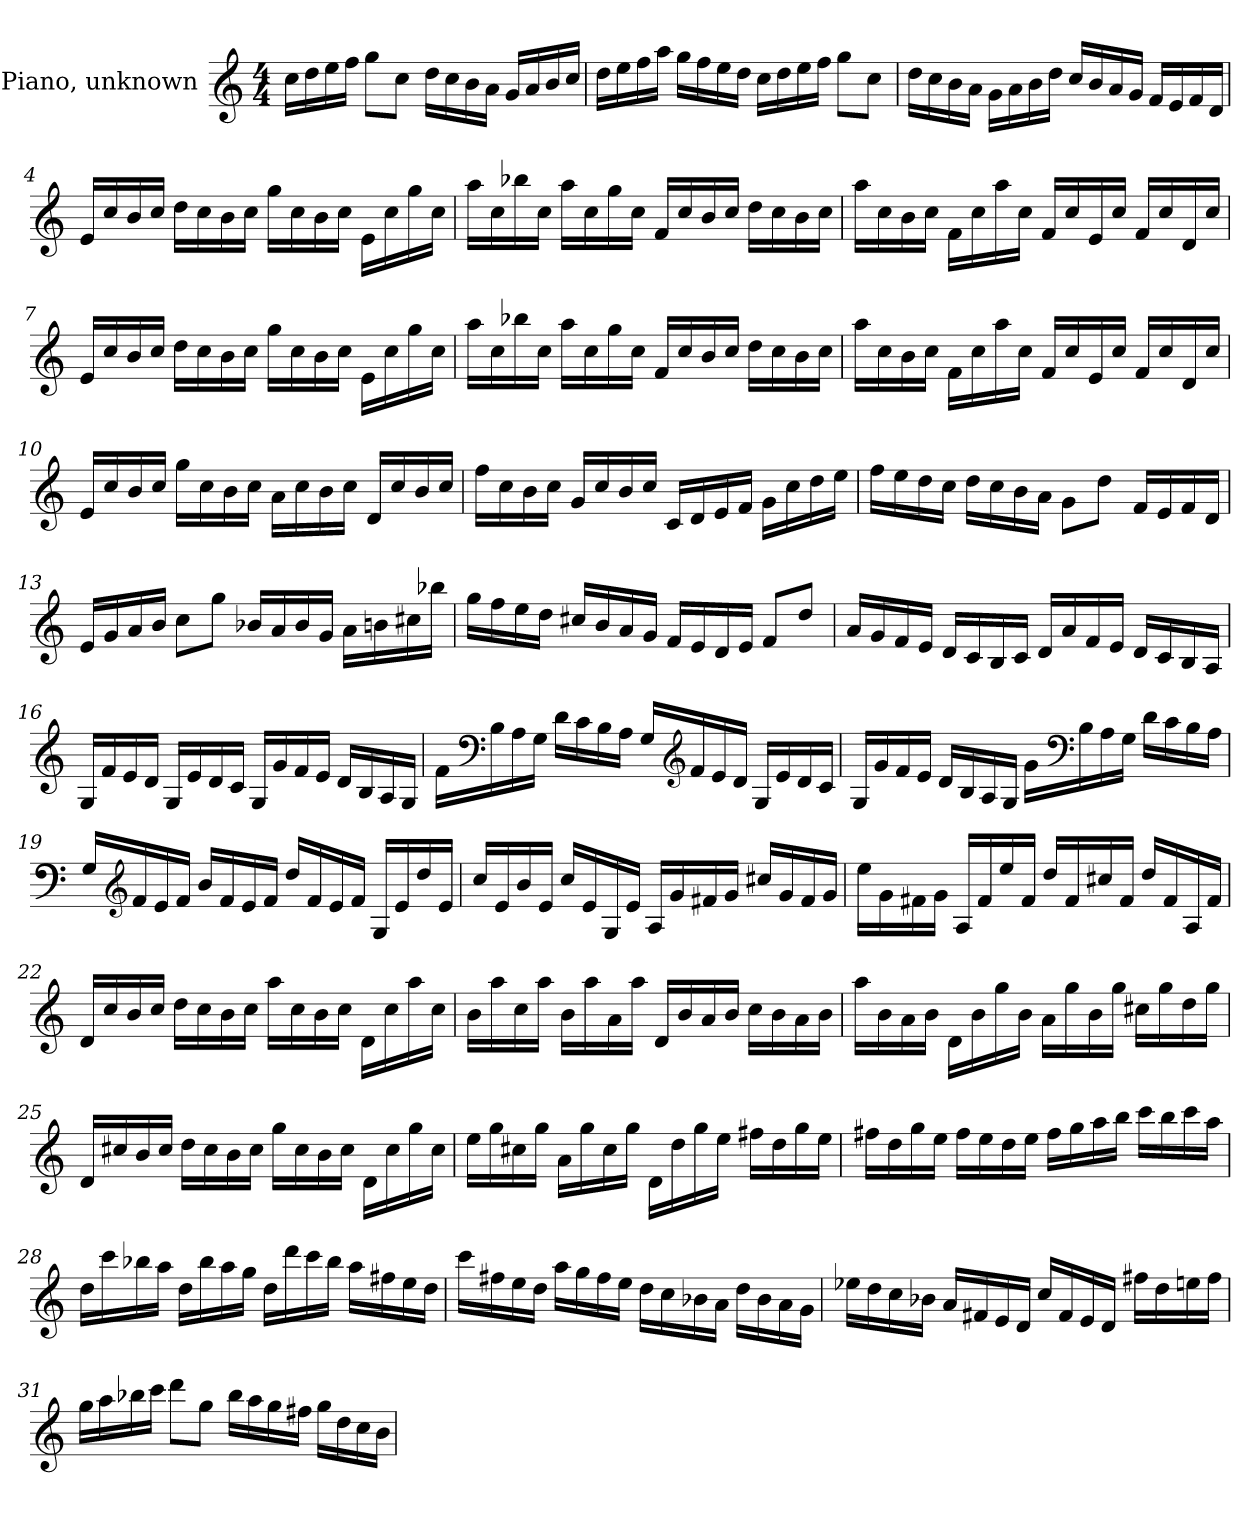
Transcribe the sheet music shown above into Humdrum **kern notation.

**kern
*part1
*staff1
*I"Piano, unknown
*I'Pno.
*clefG2
*k[]
*M4/4
*MM120
=1
16cc\LL
16dd\
16ee\
16ff\JJ
8gg\L
8cc\J
16dd\LL
16cc\
16b\
16a\JJ
16g/LL
16a/
16b/
16cc/JJ
=2
16dd\LL
16ee\
16ff\
16aa\JJ
16gg\LL
16ff\
16ee\
16dd\JJ
16cc\LL
16dd\
16ee\
16ff\JJ
8gg\L
8cc\J
=3
16dd\LL
16cc\
16b\
16a\JJ
16g\LL
16a\
16b\
16dd\JJ
16cc/LL
16b/
16a/
16g/JJ
16f/LL
16e/
16f/
16d/JJ
!!LO:LB:g=z
=4
16e/LL
16cc/
16b/
16cc/JJ
16dd\LL
16cc\
16b\
16cc\JJ
16gg\LL
16cc\
16b\
16cc\JJ
16e\LL
16cc\
16gg\
16cc\JJ
=5
16aa\LL
16cc\
16bb-X\
16cc\JJ
16aa\LL
16cc\
16gg\
16cc\JJ
16f/LL
16cc/
16b/
16cc/JJ
16dd\LL
16cc\
16b\
16cc\JJ
=6
16aa\LL
16cc\
16b\
16cc\JJ
16f\LL
16cc\
16aa\
16cc\JJ
16f/LL
16cc/
16e/
16cc/JJ
16f/LL
16cc/
16d/
16cc/JJ
!!LO:LB:g=z
=7
16e/LL
16cc/
16b/
16cc/JJ
16dd\LL
16cc\
16b\
16cc\JJ
16gg\LL
16cc\
16b\
16cc\JJ
16e\LL
16cc\
16gg\
16cc\JJ
=8
16aa\LL
16cc\
16bb-X\
16cc\JJ
16aa\LL
16cc\
16gg\
16cc\JJ
16f/LL
16cc/
16b/
16cc/JJ
16dd\LL
16cc\
16b\
16cc\JJ
=9
16aa\LL
16cc\
16b\
16cc\JJ
16f\LL
16cc\
16aa\
16cc\JJ
16f/LL
16cc/
16e/
16cc/JJ
16f/LL
16cc/
16d/
16cc/JJ
!!LO:LB:g=z
=10
16e/LL
16cc/
16b/
16cc/JJ
16gg\LL
16cc\
16b\
16cc\JJ
16a\LL
16cc\
16b\
16cc\JJ
16d/LL
16cc/
16b/
16cc/JJ
=11
16ff\LL
16cc\
16b\
16cc\JJ
16g/LL
16cc/
16b/
16cc/JJ
16c/LL
16d/
16e/
16f/JJ
16g\LL
16cc\
16dd\
16ee\JJ
=12
16ff\LL
16ee\
16dd\
16cc\JJ
16dd\LL
16cc\
16b\
16a\JJ
8g\L
8dd\J
16f/LL
16e/
16f/
16d/JJ
!!LO:LB:g=z
=13
16e/LL
16g/
16a/
16b/JJ
8cc\L
8gg\J
16b-X/LL
16a/
16b-/
16g/JJ
16a\LL
16bn\
16cc#X\
16bb-X\JJ
=14
16gg\LL
16ff\
16ee\
16dd\JJ
16cc#X/LL
16b/
16a/
16g/JJ
16f/LL
16e/
16d/
16e/JJ
8f/L
8dd/J
!!LO:LB:g=z
=15
16a/LL
16g/
16f/
16e/JJ
16d/LL
16c/
16B/
16c/JJ
16d/LL
16a/
16f/
16e/JJ
16d/LL
16c/
16B/
16A/JJ
=16
16G/LL
16f/
16e/
16d/JJ
16G/LL
16e/
16d/
16c/JJ
16G/LL
16g/
16f/
16e/JJ
16d/LL
16B/
16A/
16G/JJ
!!LO:LB:g=z
=17
16f\LL
*clefF4
16B\
16A\
16G\JJ
16d\LL
16c\
16B\
16A\JJ
16G/LL
*clefG2
16f/
16e/
16d/JJ
16G/LL
16e/
16d/
16c/JJ
=18
16G/LL
16g/
16f/
16e/JJ
16d/LL
16B/
16A/
16G/JJ
16g\LL
*clefF4
16B\
16A\
16G\JJ
16d\LL
16c\
16B\
16A\JJ
!!LO:LB:g=z
=19
16G/LL
*clefG2
16f/
16e/
16f/JJ
16b/LL
16f/
16e/
16f/JJ
16dd/LL
16f/
16e/
16f/JJ
16G/LL
16e/
16dd/
16e/JJ
=20
16cc/LL
16e/
16b/
16e/JJ
16cc/LL
16e/
16G/
16e/JJ
16A/LL
16g/
16f#X/
16g/JJ
16cc#X/LL
16g/
16f#/
16g/JJ
!!LO:LB:g=z
=21
16ee\LL
16g\
16f#X\
16g\JJ
16A/LL
16f#/
16ee/
16f#/JJ
16dd/LL
16f#/
16cc#X/
16f#/JJ
16dd/LL
16f#/
16A/
16f#/JJ
=22
16d/LL
16cc/
16b/
16cc/JJ
16dd\LL
16cc\
16b\
16cc\JJ
16aa\LL
16cc\
16b\
16cc\JJ
16d\LL
16cc\
16aa\
16cc\JJ
!!LO:LB:g=z
=23
16b\LL
16aa\
16cc\
16aa\JJ
16b\LL
16aa\
16a\
16aa\JJ
16d/LL
16b/
16a/
16b/JJ
16cc\LL
16b\
16a\
16b\JJ
=24
16aa\LL
16b\
16a\
16b\JJ
16d\LL
16b\
16gg\
16b\JJ
16a\LL
16gg\
16b\
16gg\JJ
16cc#X\LL
16gg\
16dd\
16gg\JJ
!!LO:LB:g=z
=25
16d/LL
16cc#X/
16b/
16cc#/JJ
16dd\LL
16cc#\
16b\
16cc#\JJ
16gg\LL
16cc#\
16b\
16cc#\JJ
16d\LL
16cc#\
16gg\
16cc#\JJ
=26
16ee\LL
16gg\
16cc#X\
16gg\JJ
16a\LL
16gg\
16cc#\
16gg\JJ
16d\LL
16dd\
16gg\
16ee\JJ
16ff#X\LL
16dd\
16gg\
16ee\JJ
!!LO:PB:g=z
=27
16ff#X\LL
16dd\
16gg\
16ee\JJ
16ff#\LL
16ee\
16dd\
16ee\JJ
16ff#\LL
16gg\
16aa\
16bb\JJ
16ccc\LL
16bb\
16ccc\
16aa\JJ
=28
16dd\LL
16ccc\
16bb-X\
16aa\JJ
16dd\LL
16bb-\
16aa\
16gg\JJ
16dd\LL
16ddd\
16ccc\
16bb-\JJ
16aa\LL
16ff#X\
16ee\
16dd\JJ
!!LO:LB:g=z
=29
16ccc\LL
16ff#X\
16ee\
16dd\JJ
16aa\LL
16gg\
16ff#\
16ee\JJ
16dd\LL
16cc\
16b-X\
16a\JJ
16dd\LL
16b-\
16a\
16g\JJ
=30
16ee-X\LL
16dd\
16cc\
16b-X\JJ
16a/LL
16f#X/
16e/
16d/JJ
16cc/LL
16f#/
16e/
16d/JJ
16ff#X\LL
16dd\
16een\
16ff#\JJ
!!LO:LB:g=z
=31
16gg\LL
16aa\
16bb-X\
16ccc\JJ
8ddd\L
8gg\J
16bb-\LL
16aa\
16gg\
16ff#X\JJ
16gg\LL
16dd\
16cc\
16b\JJ
=
*-
